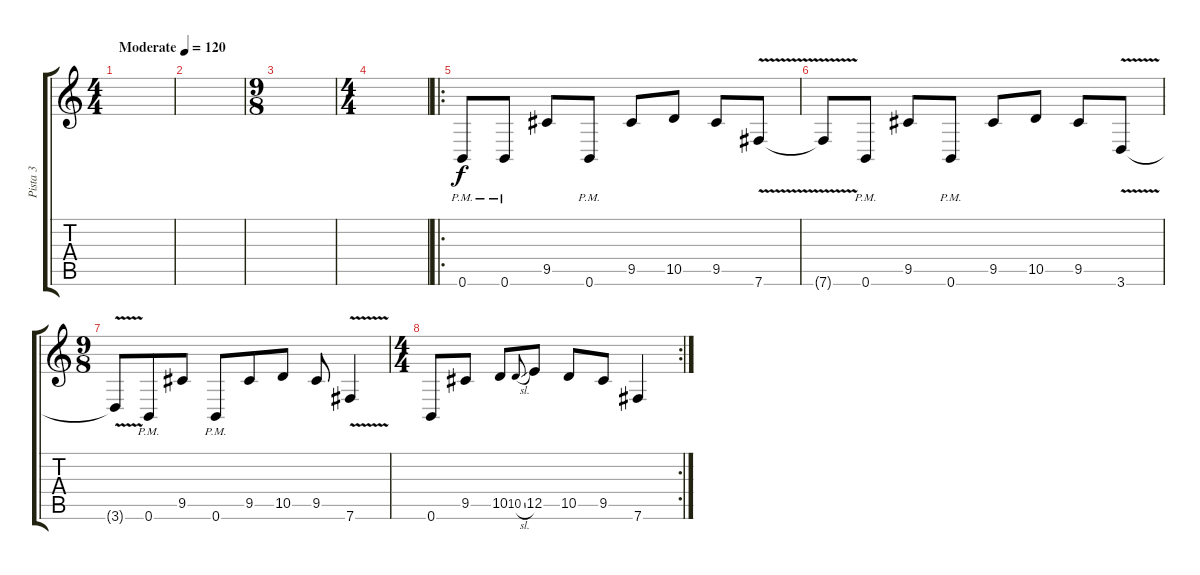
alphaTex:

\track ("Pista 3" "Pista 3") {instrument distortionguitar}
\staff {score tabs}
\tuning (B3 Gb3 D3 A2 E2 B1) {hide}
\ts (4 4)
\tempo (120 "Moderate")
\clef g2
\ks c
|
|
\ts (9 8)
|
\ts (4 4)
|
\ro
0.6{pm}.8 0.6{pm}.8 9.5.8 0.6{pm}.8 9.5.8 10.5.8 9.5.8 7.6{v}.8 |
7.6{t}.8 0.6{pm}.8 9.5.8 0.6{pm}.8 9.5.8 10.5.8 9.5.8 3.6{v}.8 |
\ts (9 8)
3.6{t}.8 0.6{pm}.8 9.5.8 0.6{pm}.8 9.5.8 10.5.8 9.5.8 7.6{v}.4 |
\rc 2
\ts (4 4)
0.6.8 9.5.8 10.5.8 10.5{sl}.8{gr onbeat} 12.5.8 10.5.8 9.5.8 7.6.4
